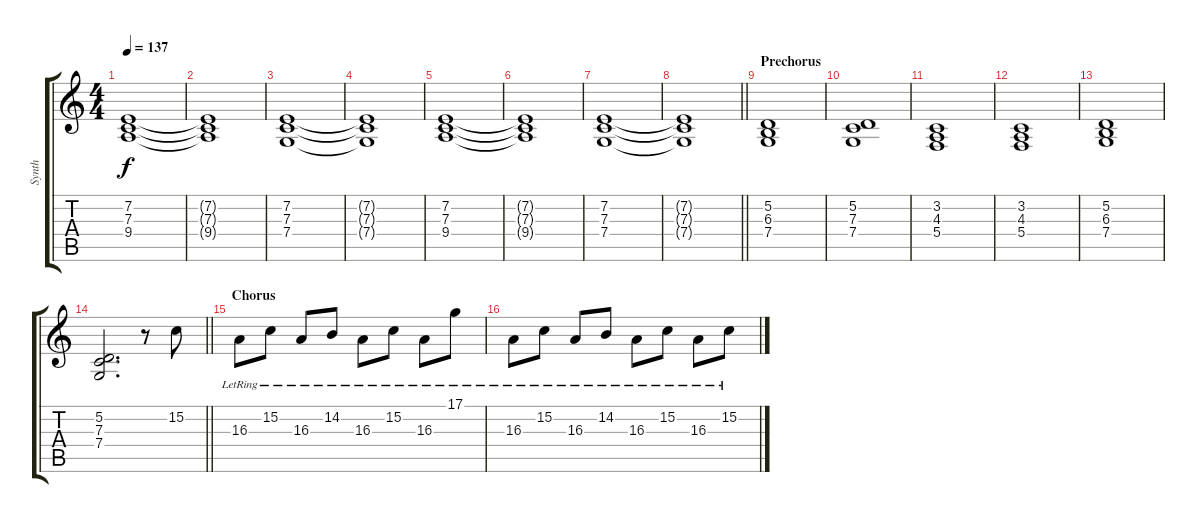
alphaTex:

\track ("Synth" "Synth") {instrument stringensemble2}
\staff {score tabs}
\tuning (D4 A3 F3 C3 G2 D2) {hide}
\ts (4 4)
\tempo 137
\clef g2
\ks c
(7.2 7.3 9.4).1{dy f} |
(7.2{t} 7.3{t} 9.4{t}).1 |
(7.2 7.3 7.4).1 |
(7.2{t} 7.3{t} 7.4{t}).1 |
(7.2 7.3 9.4).1 |
(7.2{t} 7.3{t} 9.4{t}).1 |
(7.2 7.3 7.4).1 |
\barLineRight lightlight
(7.2{t} 7.3{t} 7.4{t}).1 |
\section ("" "Prechorus")
(5.2 6.3 7.4).1{volume 13 instrument stringensemble1} |
(5.2 7.3 7.4).1 |
(3.2 4.3 5.4).1 |
(3.2 4.3 5.4).1 |
(5.2 6.3 7.4).1 |
\barLineRight lightlight
(5.2 7.3 7.4).2{d} r.8 15.2.8{volume 13 instrument acousticgrandpiano} |
\section ("" "Chorus")
16.3{lr}.8{volume 13 instrument acousticgrandpiano} 15.2{lr}.8 16.3{lr}.8 14.2{lr}.8 16.3{lr}.8 15.2{lr}.8 16.3{lr}.8 17.1{lr}.8 |
16.3{lr}.8 15.2{lr}.8 16.3{lr}.8 14.2{lr}.8 16.3{lr}.8 15.2{lr}.8 16.3{lr}.8 15.2{lr}.8
